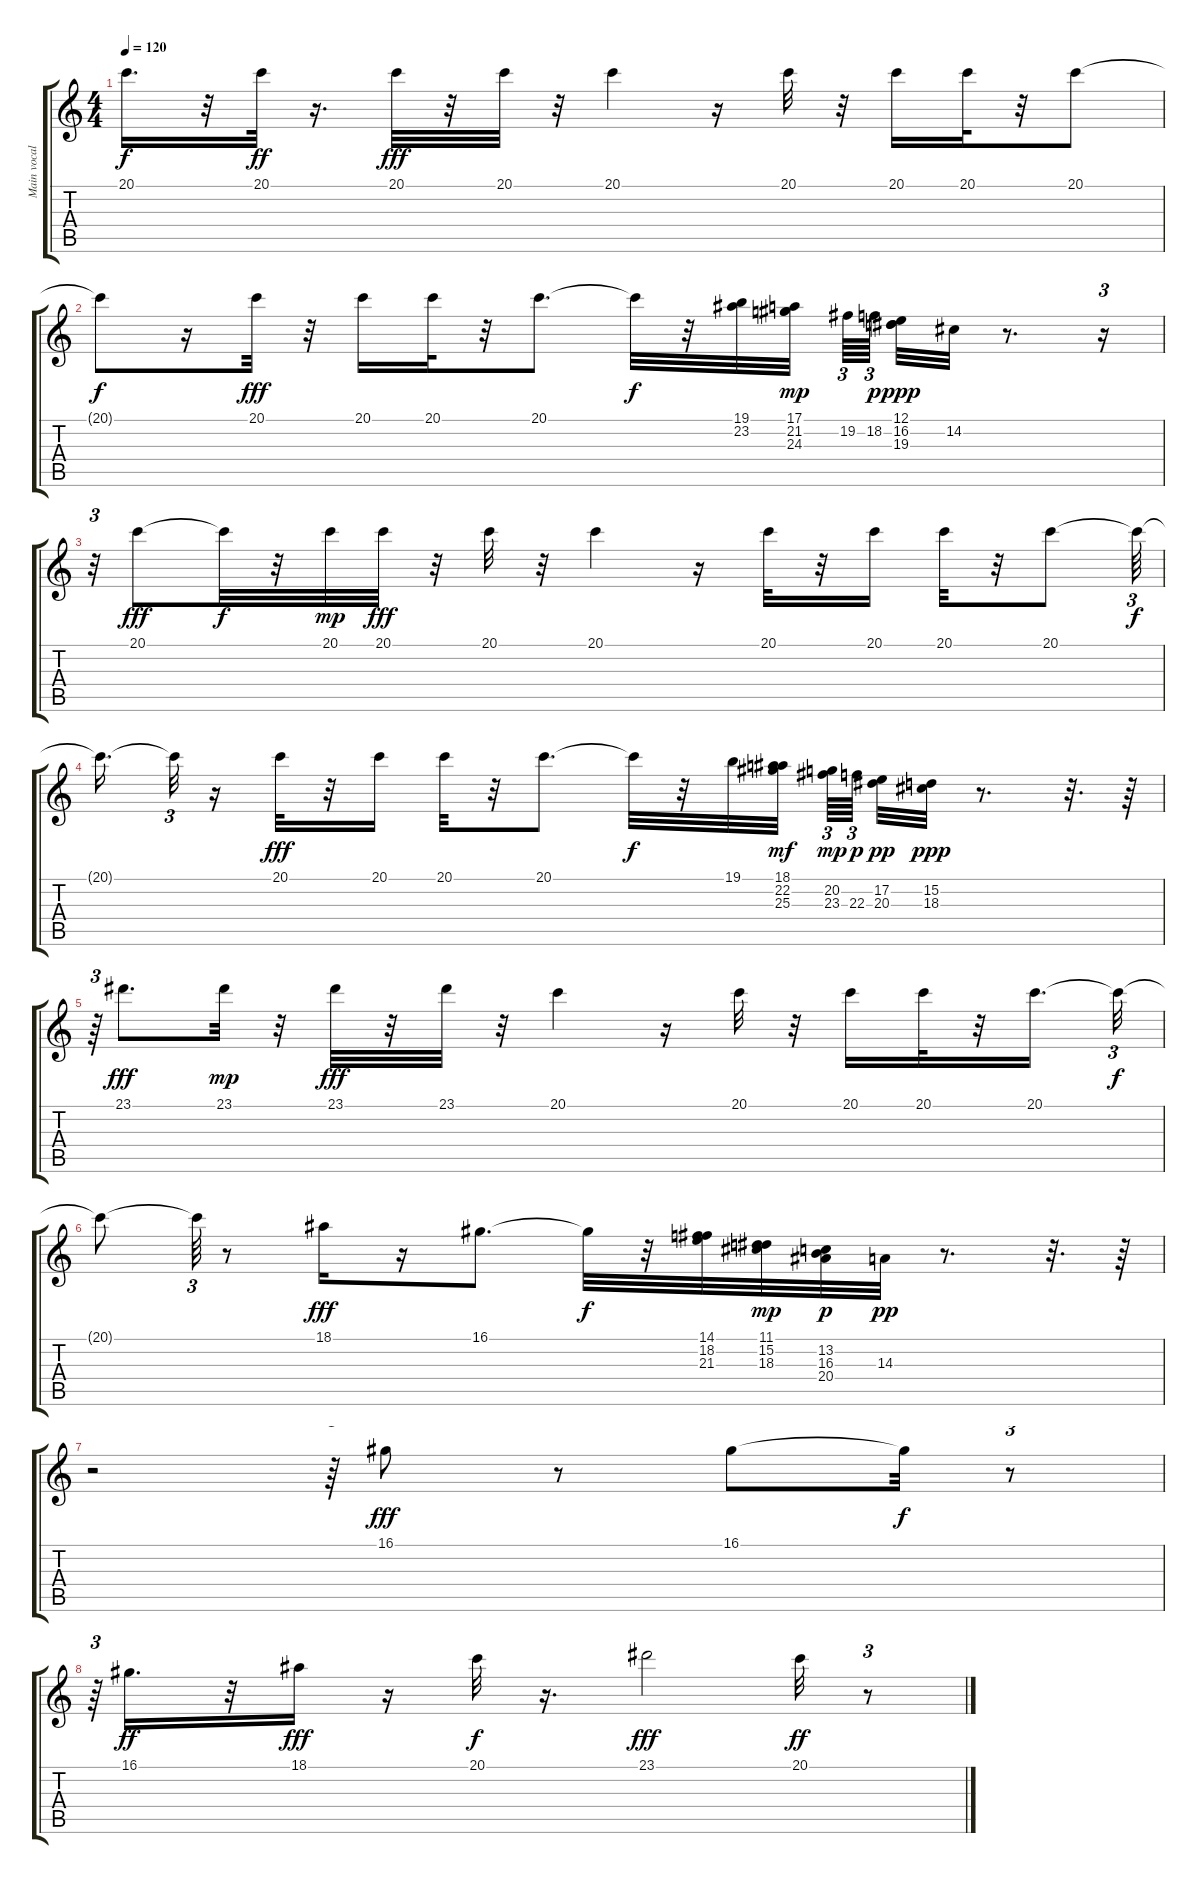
\track ("Main vocals" "Main vocal") {instrument panflute}
\staff {score tabs}
\tuning (E4 B3 G3 D3 A2 E2) {hide}
\ts (4 4)
\tempo 120
\clef g2
\ks c
20.1{t}.16{d dy f} r.32 20.1.32{dy ff} r.16{d} 20.1.32{dy fff} r.32 20.1.32 r.32 20.1.4 r.16 20.1.32 r.32 20.1.16 20.1.32 r.32 20.1.8 |
20.1{t}.8{dy f} r.16 20.1.32{dy fff} r.32 20.1.16 20.1.32 r.32 20.1.8{d} 20.1{t}.32{dy f} r.32 (19.1 23.2).32 (17.1 21.2 24.3).32{dy mp beam splitsecondary} 19.2.64{tu (3 2)} 18.2.64{tu (3 2) dy p beam splitsecondary} (12.1 16.2 19.3).32{dy ppp} 14.2.32 r.8{d} r.16{tu (3 2)} |
r.32{tu (3 2)} 20.1.8{dy fff} 20.1{t}.32{dy f} r.32 20.1.32{dy mp} 20.1.32{dy fff} r.32 20.1.32 r.32 20.1.4 r.16 20.1.32 r.32 20.1.16 20.1.32 r.32 20.1.8 20.1{t}.64{tu (3 2) dy f} |
20.1{t}.16{d} 20.1{t}.32{tu (3 2)} r.16 20.1.32{dy fff} r.32 20.1.16 20.1.32 r.32 20.1.8{d} 20.1{t}.32{dy f} r.32 19.1.32 (18.1 22.2 25.3).32{dy mf beam splitsecondary} (20.2 23.3).64{tu (3 2) dy mp} 22.3.64{tu (3 2) dy p beam splitsecondary} (17.2 20.3).32{dy pp} (15.2 18.3).32{dy ppp} r.8{d} r.32{d} r.64 |
r.64{tu (3 2)} 23.1.8{d dy fff} 23.1.32{dy mp} r.32 23.1.32{dy fff} r.32 23.1.32 r.32 20.1.4 r.16 20.1.32 r.32 20.1.16 20.1.32 r.32 20.1.16{d} 20.1{t}.32{tu (3 2) dy f} |
20.1{t}.8 20.1{t}.64{tu (3 2)} r.8 18.1.16{dy fff} r.16 16.1.8{d} 16.1{t}.32{dy f} r.32 (14.1 18.2 21.3).32 (11.1 15.2 18.3).32{dy mp} (13.2 16.3 20.4).32{dy p} 14.3.32{dy pp} r.8{d} r.32{d} r.64 |
r.2 r.64{tu (3 2)} 16.1.8{dy fff} r.8 16.1.8 16.1{t}.32{dy f} r.8{tu (3 2)} |
r.64{tu (3 2)} 16.1.16{d dy ff} r.32 18.1.16{dy fff} r.16 20.1.32{dy f} r.16{d} 23.1.2{dy fff} 20.1.32{dy ff} r.8{tu (3 2)}
